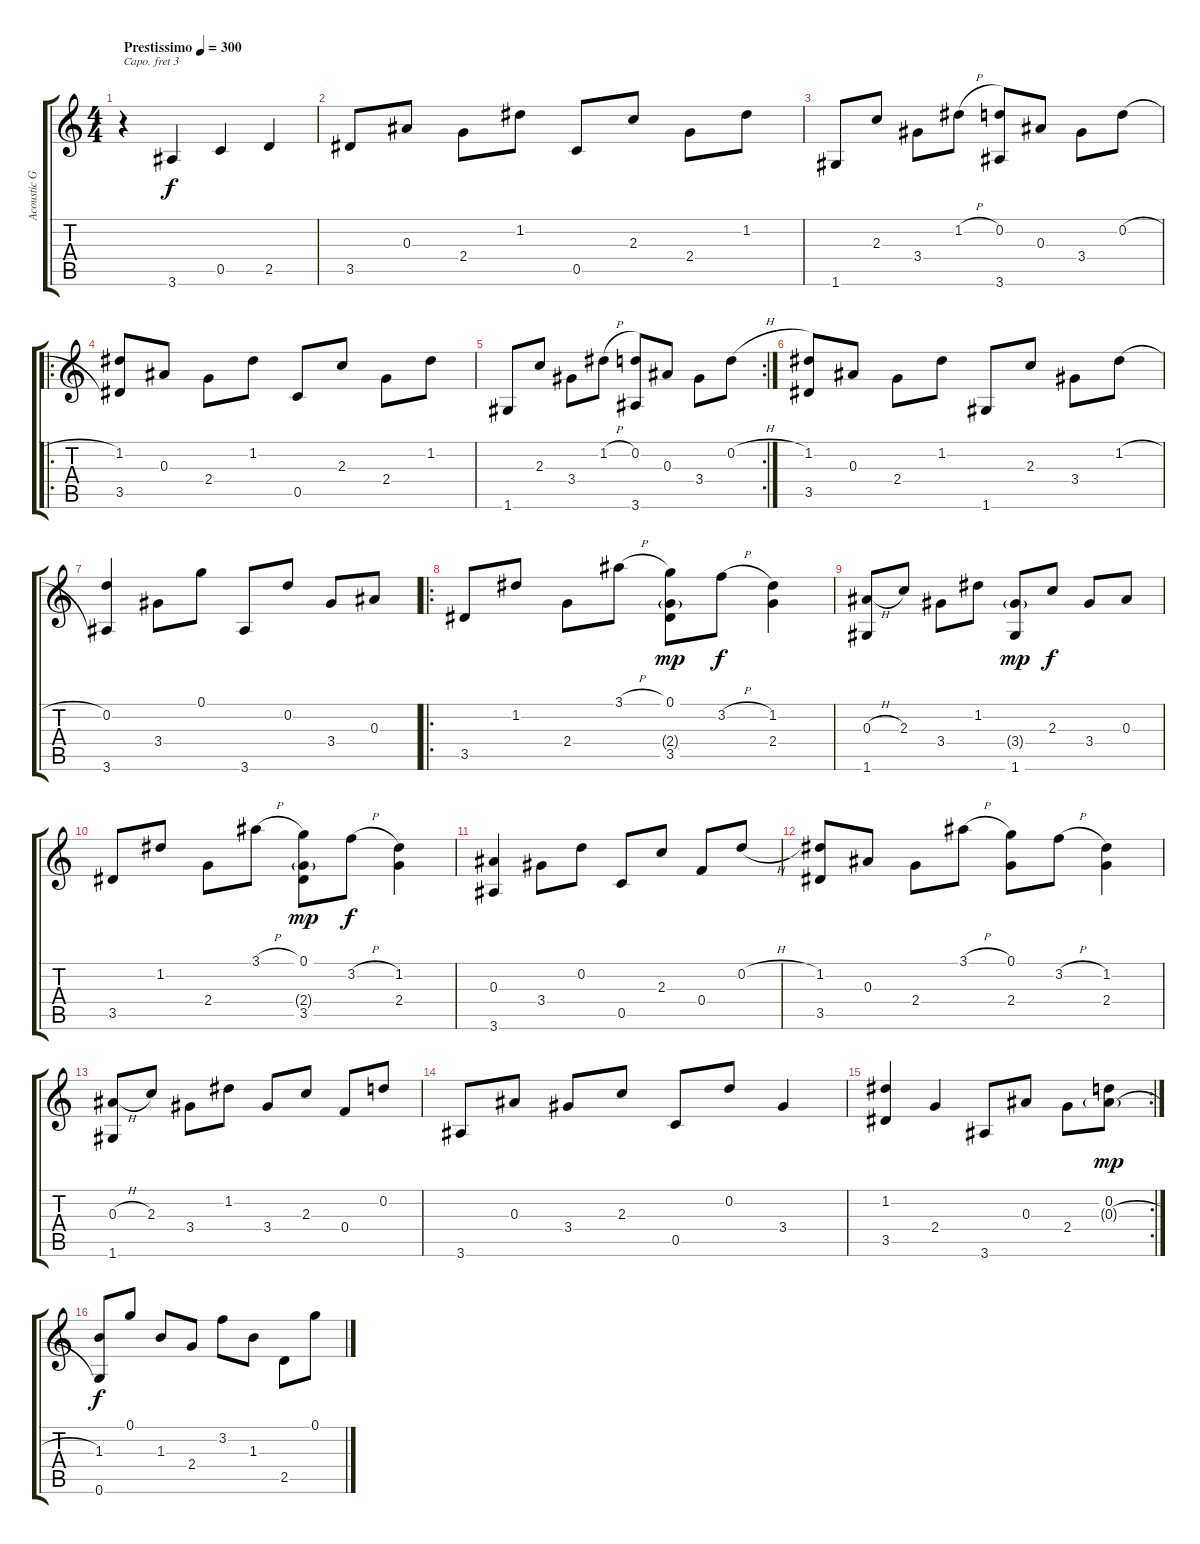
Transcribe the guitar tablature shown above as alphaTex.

\track ("Acoustic Guitar" "Acoustic G") {instrument acousticguitarnylon}
\staff {score tabs}
\capo 3
\tuning (E4 B3 G3 D3 A2 E2) {hide}
\ts (4 4)
\tempo (300 "Prestissimo")
\clef g2
\ks c
r.4{dy f instrument acousticguitarnylon} 3.6.4 0.5.4 2.5.4 |
3.5.8 0.3.8 2.4.8 1.2.8 0.5.8 2.3.8 2.4.8 1.2.8 |
1.6.8 2.3.8 3.4.8 1.2{h}.8 (0.2 3.6).8 0.3.8 3.4.8 0.2{h}.8 |
\ro
(1.2 3.5).8 0.3.8 2.4.8 1.2.8 0.5.8 2.3.8 2.4.8 1.2.8 |
\rc 2
1.6.8 2.3.8 3.4.8 1.2{h}.8 (0.2 3.6).8 0.3.8 3.4.8 0.2{h}.8 |
(1.2 3.5).8 0.3.8 2.4.8 1.2.8 1.6.8 2.3.8 3.4.8 1.2{h}.8 |
(0.2 3.6).4 3.4.8 0.1.8 3.6.8 0.2.8 3.4.8 0.3.8 |
\ro
3.5.8 1.2.8 2.4.8 3.1{h}.8 (0.1 2.4{g} 3.5).8{dy mp} 3.2{h}.8{dy f} (1.2 2.4).4 |
(0.3{h} 1.6).8 2.3.8 3.4.8 1.2.8 (3.4{g} 1.6).8{dy mp} 2.3.8{dy f} 3.4.8 0.3.8 |
3.5.8 1.2.8 2.4.8 3.1{h}.8 (0.1 2.4{g} 3.5).8{dy mp} 3.2{h}.8{dy f} (1.2 2.4).4 |
(0.3 3.6).4 3.4.8 0.2.8 0.5.8 2.3.8 0.4.8 0.2{h}.8 |
(1.2 3.5).8 0.3.8 2.4.8 3.1{h}.8 (0.1 2.4).8 3.2{h}.8 (1.2 2.4).4 |
(0.3{h} 1.6).8 2.3.8 3.4.8 1.2.8 3.4.8 2.3.8 0.4.8 0.2.8 |
3.6.8 0.3.8 3.4.8 2.3.8 0.5.8 0.2.8 3.4.4 |
\rc 2
(1.2 3.5).4 2.4.4 3.6.8 0.3.8 2.4.8 (0.2 0.3{h g}).8{dy mp} |
(1.3 0.6).8{dy f} 0.1.8 1.3.8 2.4.8 3.2.8 1.3.8 2.5.8 0.1.8
